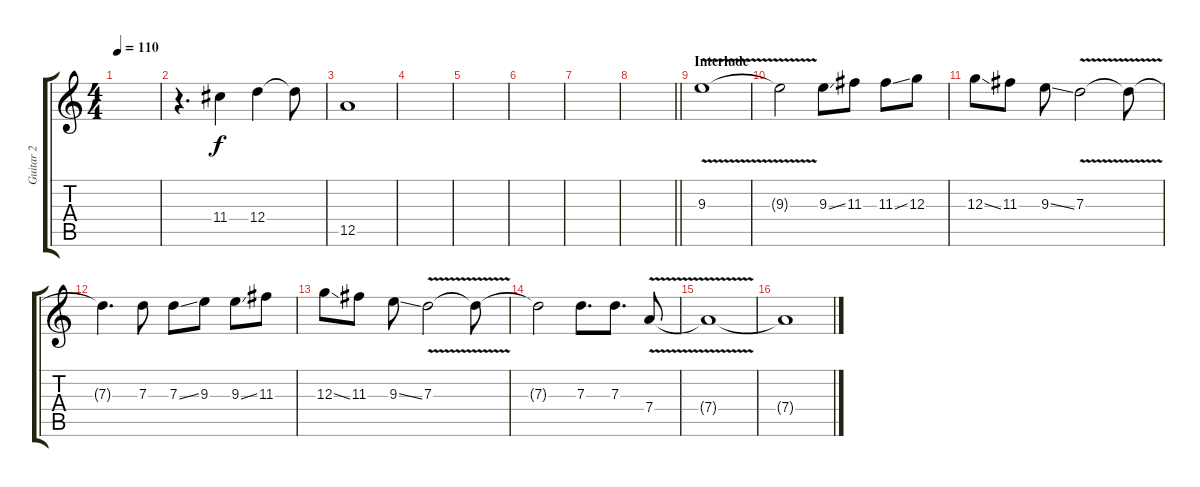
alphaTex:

\track ("Guitar 2" "Guitar 2") {instrument distortionguitar}
\staff {score tabs}
\tuning (E4 B3 G3 D3 A2 D2) {hide}
\ts (4 4)
\tempo 110
\clef g2
\ks c
|
r.4{d} 11.4.4 12.4.4 12.4{t}.8 |
12.5.1 |
|
|
|
|
\barLineRight lightlight
|
\section ("" "Interlude")
9.3{v}.1{volume 16 balance 8 instrument overdrivenguitar} |
9.3{t}.2 9.3{ss}.8 11.3.8 11.3{ss}.8 12.3.8 |
12.3{ss}.8 11.3.8 9.3{ss}.8 7.3{v}.2 7.3{t}.8 |
7.3{t}.4{d} 7.3.8 7.3{ss}.8 9.3.8 9.3{ss}.8 11.3.8 |
12.3{ss}.8 11.3.8 9.3{ss}.8 7.3{v}.2 7.3{t}.8 |
7.3{t}.2 7.3.8{d} 7.3.8{d} 7.4{v}.8 |
7.4{t}.1 |
7.4{t}.1
